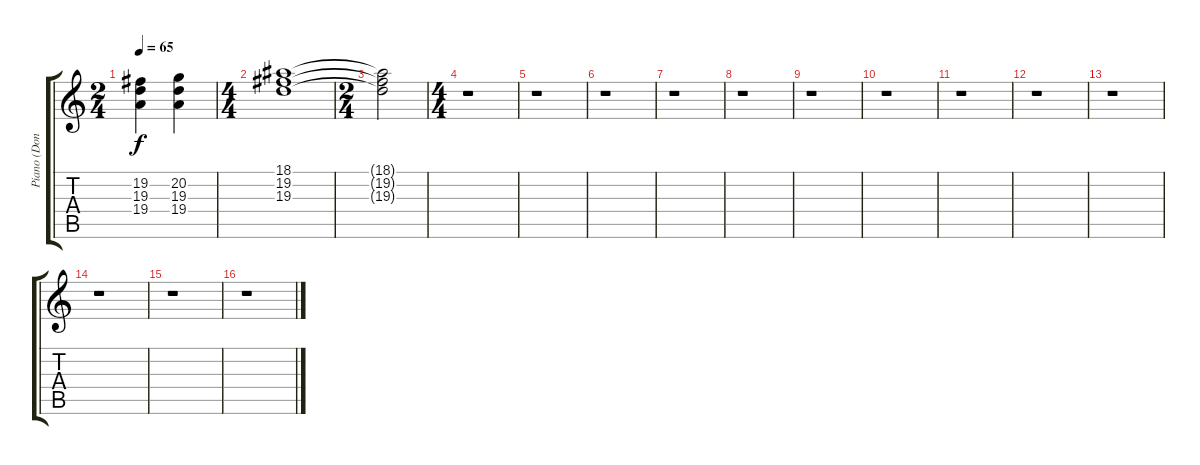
\track ("Piano (Don Airey)" "Piano (Don") {instrument acousticgrandpiano}
\staff {score tabs}
\tuning (E4 B3 G3 D3 A2 E2) {hide}
\ts (2 4)
\tempo 65
\clef g2
\ks c
(19.2 19.3 19.4).4{dy f} (20.2 19.3 19.4).4 |
\ts (4 4)
(18.1 19.2 19.3).1 |
\ts (2 4)
(18.1{t} 19.2{t} 19.3{t}).2 |
\ts (4 4)
r.1 |
r.1 |
r.1 |
r.1 |
r.1 |
r.1 |
r.1 |
r.1 |
r.1 |
r.1 |
r.1 |
r.1 |
r.1
